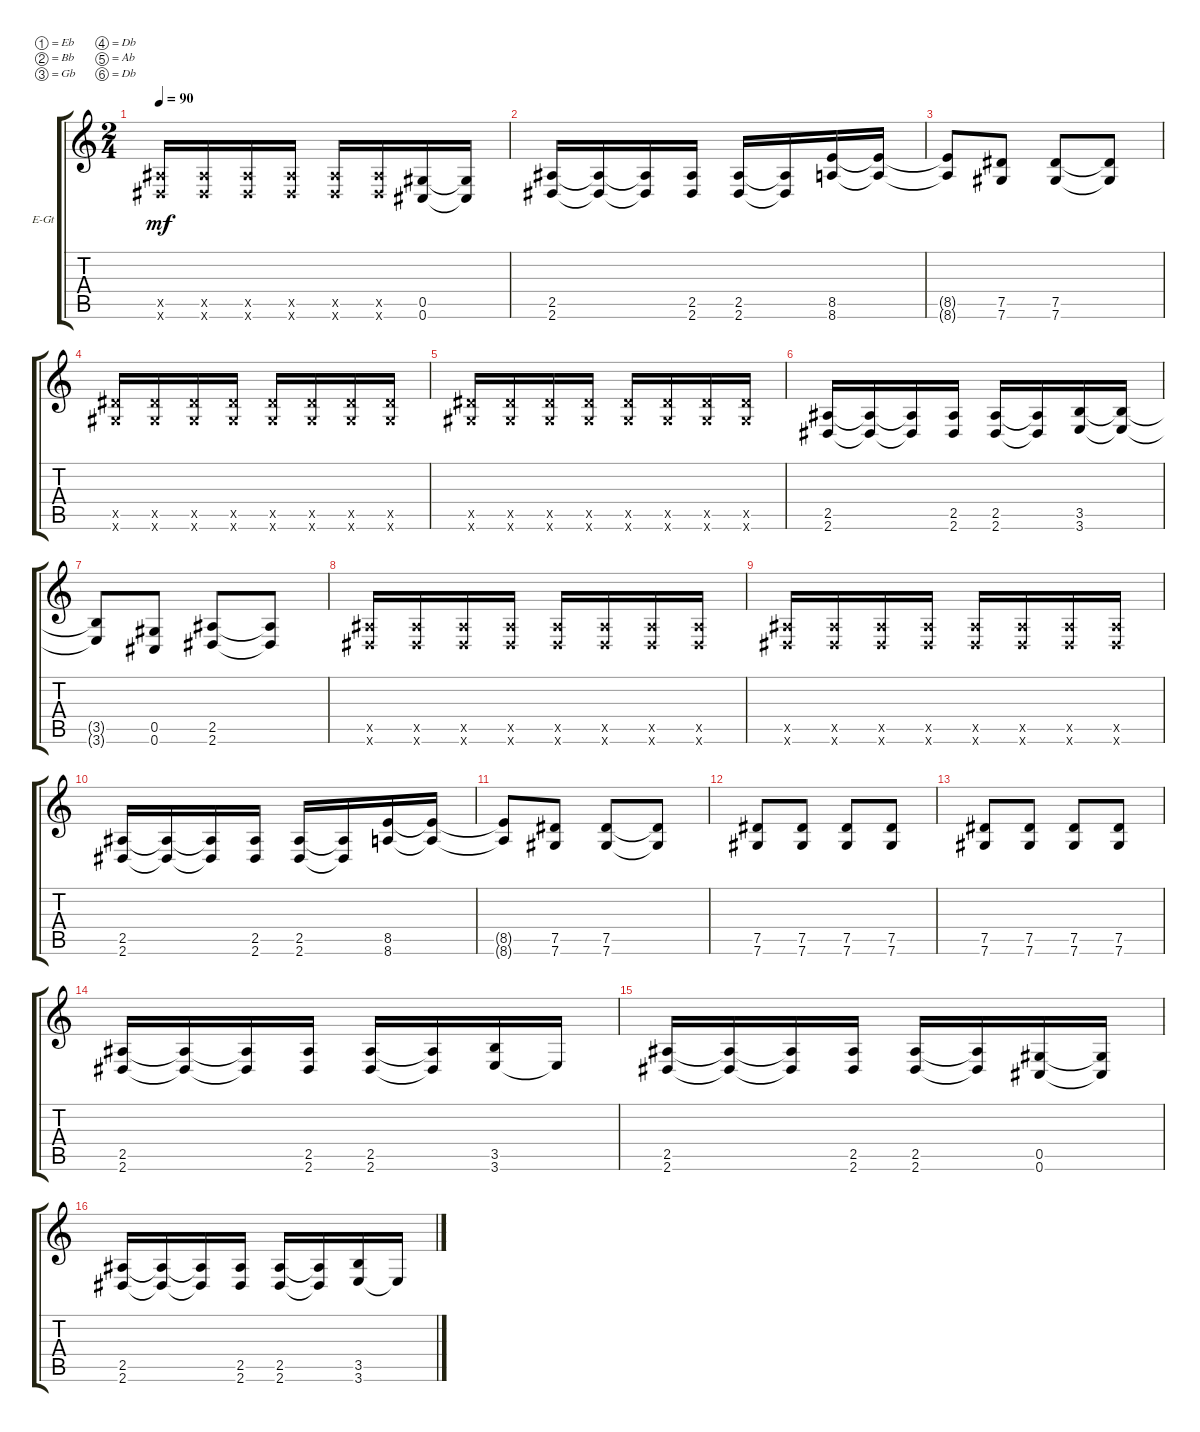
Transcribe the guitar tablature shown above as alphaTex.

\defaultSystemsLayout 4
\bracketExtendMode groupsimilarinstruments
\firstSystemTrackNameOrientation horizontal
\otherSystemsTrackNameOrientation horizontal
\track ("Electric Guitar" "E-Gt") {instrument distortionguitar}
\staff {score tabs}
\tuning (Eb4 Bb3 Gb3 Db3 Ab2 Db2)
\ts (2 4)
\tempo 90
\clef g2
\ks c
(2.6{x} 2.5{x}).16{dy mf} (2.6{x} 2.5{x}).16 (2.6{x} 2.5{x}).16 (2.6{x} 2.5{x}).16 (2.6{x} 2.5{x}).16 (2.6{x} 2.5{x}).16 (0.6 0.5).16 (0.6{t} 0.5{t}).16 |
(2.6 2.5).16 (2.6{t} 2.5{t}).16 (2.6{t} 2.5{t}).16 (2.6 2.5).16 (2.6 2.5).16 (2.6{t} 2.5{t}).16 (8.6 8.5).16 (8.6{t} 8.5{t}).16 |
(8.6{t} 8.5{t}).8 (7.6 7.5).8 (7.6 7.5).8 (7.6{t} 7.5{t}).8 |
(7.6{x} 7.5{x}).16 (7.6{x} 7.5{x}).16 (7.6{x} 7.5{x}).16 (7.6{x} 7.5{x}).16 (7.6{x} 7.5{x}).16 (7.6{x} 7.5{x}).16 (7.6{x} 7.5{x}).16 (7.6{x} 7.5{x}).16 |
(7.6{x} 7.5{x}).16 (7.6{x} 7.5{x}).16 (7.6{x} 7.5{x}).16 (7.6{x} 7.5{x}).16 (7.6{x} 7.5{x}).16 (7.6{x} 7.5{x}).16 (7.6{x} 7.5{x}).16 (7.6{x} 7.5{x}).16 |
(2.6 2.5).16 (2.6{t} 2.5{t}).16 (2.6{t} 2.5{t}).16 (2.6 2.5).16 (2.6 2.5).16 (2.6{t} 2.5{t}).16 (3.6 3.5).16 (3.6{t} 3.5{t}).16 |
(3.6{t} 3.5{t}).8 (0.6 0.5).8 (2.6 2.5).8 (2.6{t} 2.5{t}).8 |
(2.6{x} 2.5{x}).16 (2.6{x} 2.5{x}).16 (2.6{x} 2.5{x}).16 (2.6{x} 2.5{x}).16 (2.6{x} 2.5{x}).16 (2.6{x} 2.5{x}).16 (2.6{x} 2.5{x}).16 (2.6{x} 2.5{x}).16 |
(2.6{x} 2.5{x}).16 (2.6{x} 2.5{x}).16 (2.6{x} 2.5{x}).16 (2.6{x} 2.5{x}).16 (2.6{x} 2.5{x}).16 (2.6{x} 2.5{x}).16 (2.6{x} 2.5{x}).16 (2.6{x} 2.5{x}).16 |
(2.6 2.5).16 (2.6{t} 2.5{t}).16 (2.6{t} 2.5{t}).16 (2.6 2.5).16 (2.6 2.5).16 (2.6{t} 2.5{t}).16 (8.6 8.5).16 (8.6{t} 8.5{t}).16 |
(8.6{t} 8.5{t}).8 (7.6 7.5).8 (7.6 7.5).8 (7.6{t} 7.5{t}).8 |
(7.6 7.5).8 (7.6 7.5).8 (7.6 7.5).8 (7.6 7.5).8 |
(7.6 7.5).8 (7.6 7.5).8 (7.6 7.5).8 (7.6 7.5).8 |
(2.6 2.5).16 (2.6{t} 2.5{t}).16 (2.6{t} 2.5{t}).16 (2.6 2.5).16 (2.6 2.5).16 (2.6{t} 2.5{t}).16 (3.6 3.5).16 3.6{t}.16 |
(2.6 2.5).16 (2.6{t} 2.5{t}).16 (2.6{t} 2.5{t}).16 (2.6 2.5).16 (2.6 2.5).16 (2.6{t} 2.5{t}).16 (0.6 0.5).16 (0.6{t} 0.5{t}).16 |
(2.6 2.5).16 (2.6{t} 2.5{t}).16 (2.6{t} 2.5{t}).16 (2.6 2.5).16 (2.6 2.5).16 (2.6{t} 2.5{t}).16 (3.6 3.5).16 3.6{t}.16
